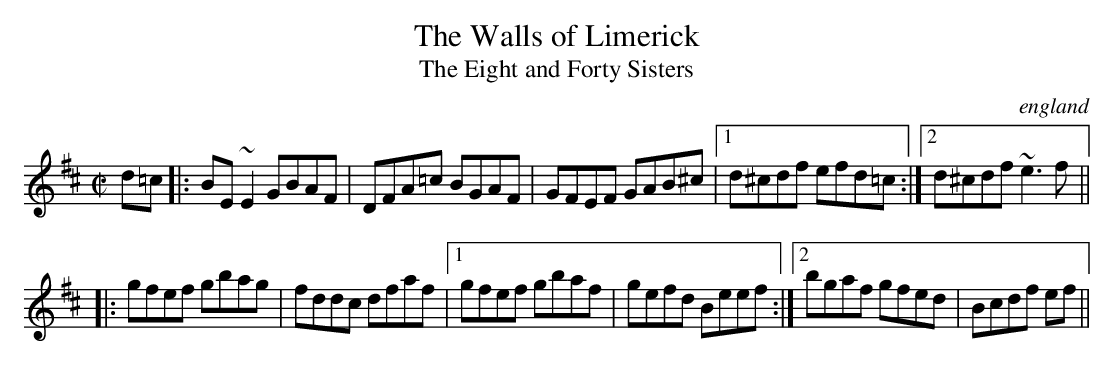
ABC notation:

X:1
T:Walls of Limerick, The
T:Eight and Forty Sisters, The
O:england
M:C|
K:Edor
d=c|:BE~E2 GBAF|DFA=c BGAF|GFEF GAB^c|1 d^cdf efd=c:|2 d^cdf ~e3f||
|:gfef gbag|fddc dfaf|1 gfef gbaf|gefd Beef:|2 bgaf gfed|Bcdf ef||
